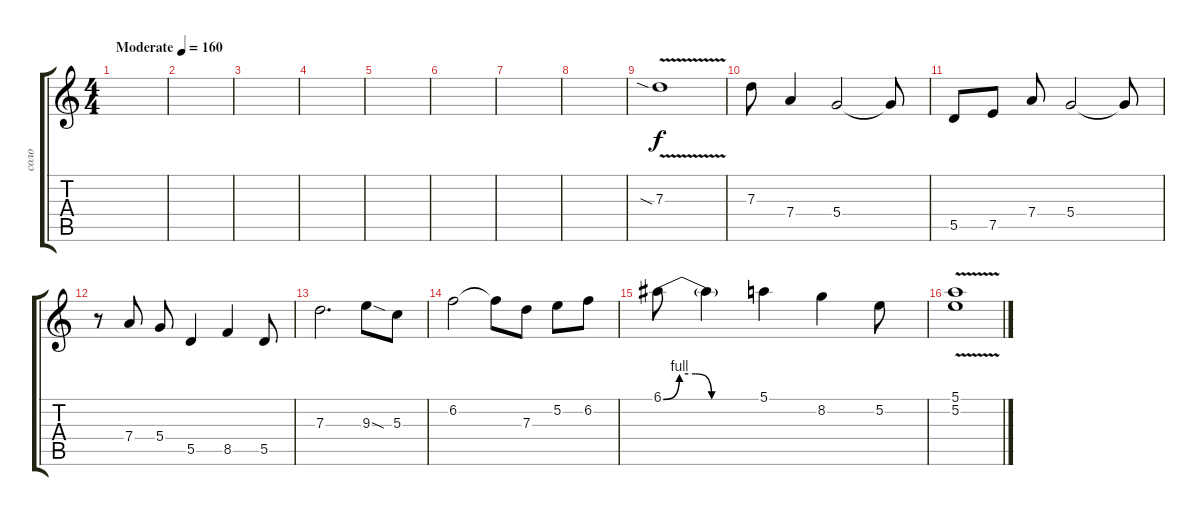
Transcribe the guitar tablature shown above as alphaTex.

\track ("соло" "соло") {instrument overdrivenguitar}
\staff {score tabs}
\tuning (E4 B3 G3 D3 A2 E2) {hide}
\ts (4 4)
\tempo (160 "Moderate")
\clef g2
\ks c
|
|
|
|
|
|
|
|
7.3{v sia}.1 |
7.3.8 7.4.4 5.4.2 5.4{t}.8 |
5.5.8 7.5.8 7.4.8 5.4.2 5.4{t}.8 |
r.8 7.4.8 5.4.8 5.5.4 8.5.4 5.5.8 |
7.3.2{d} 9.3{sod}.8 5.3.8 |
6.2.2 6.2{t}.8 7.3.8 5.2.8 6.2.8 |
6.1{be (custom 0 0 10 4 20 4 30 0 60 0)}.8 6.1{t}.4 5.1.4 8.2.4 5.2.8 |
(5.1 5.2{v}).1
